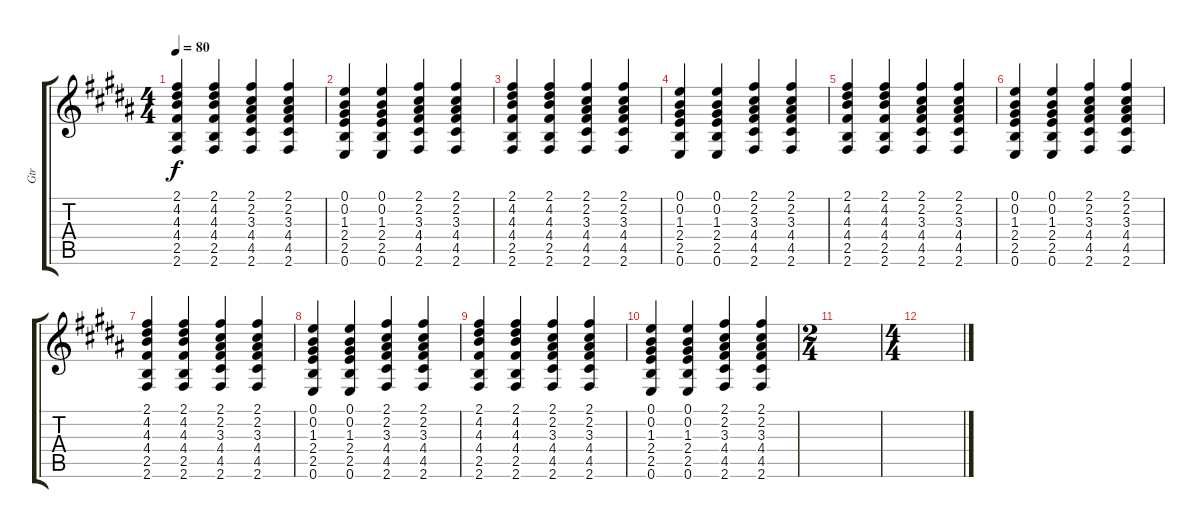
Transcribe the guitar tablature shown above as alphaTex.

\track ("Gtr" "Gtr") {instrument acousticguitarnylon}
\staff {score tabs}
\tuning (E4 B3 G3 D3 A2 E2) {hide}
\ts (4 4)
\tempo 80
\clef g2
\ks b
(2.1 4.2 4.3 4.4 2.5 2.6).4{dy f} (2.1 4.2 4.3 4.4 2.5 2.6).4 (2.1 2.2 3.3 4.4 4.5 2.6).4 (2.1 2.2 3.3 4.4 4.5 2.6).4 |
(0.1 0.2 1.3 2.4 2.5 0.6).4 (0.1 0.2 1.3 2.4 2.5 0.6).4 (2.1 2.2 3.3 4.4 4.5 2.6).4 (2.1 2.2 3.3 4.4 4.5 2.6).4 |
(2.1 4.2 4.3 4.4 2.5 2.6).4 (2.1 4.2 4.3 4.4 2.5 2.6).4 (2.1 2.2 3.3 4.4 4.5 2.6).4 (2.1 2.2 3.3 4.4 4.5 2.6).4 |
(0.1 0.2 1.3 2.4 2.5 0.6).4 (0.1 0.2 1.3 2.4 2.5 0.6).4 (2.1 2.2 3.3 4.4 4.5 2.6).4 (2.1 2.2 3.3 4.4 4.5 2.6).4 |
(2.1 4.2 4.3 4.4 2.5 2.6).4 (2.1 4.2 4.3 4.4 2.5 2.6).4 (2.1 2.2 3.3 4.4 4.5 2.6).4 (2.1 2.2 3.3 4.4 4.5 2.6).4 |
(0.1 0.2 1.3 2.4 2.5 0.6).4 (0.1 0.2 1.3 2.4 2.5 0.6).4 (2.1 2.2 3.3 4.4 4.5 2.6).4 (2.1 2.2 3.3 4.4 4.5 2.6).4 |
(2.1 4.2 4.3 4.4 2.5 2.6).4 (2.1 4.2 4.3 4.4 2.5 2.6).4 (2.1 2.2 3.3 4.4 4.5 2.6).4 (2.1 2.2 3.3 4.4 4.5 2.6).4 |
(0.1 0.2 1.3 2.4 2.5 0.6).4 (0.1 0.2 1.3 2.4 2.5 0.6).4 (2.1 2.2 3.3 4.4 4.5 2.6).4 (2.1 2.2 3.3 4.4 4.5 2.6).4 |
(2.1 4.2 4.3 4.4 2.5 2.6).4 (2.1 4.2 4.3 4.4 2.5 2.6).4 (2.1 2.2 3.3 4.4 4.5 2.6).4 (2.1 2.2 3.3 4.4 4.5 2.6).4 |
(0.1 0.2 1.3 2.4 2.5 0.6).4 (0.1 0.2 1.3 2.4 2.5 0.6).4 (2.1 2.2 3.3 4.4 4.5 2.6).4 (2.1 2.2 3.3 4.4 4.5 2.6).4 |
\ts (2 4)
|
\ts (4 4)
